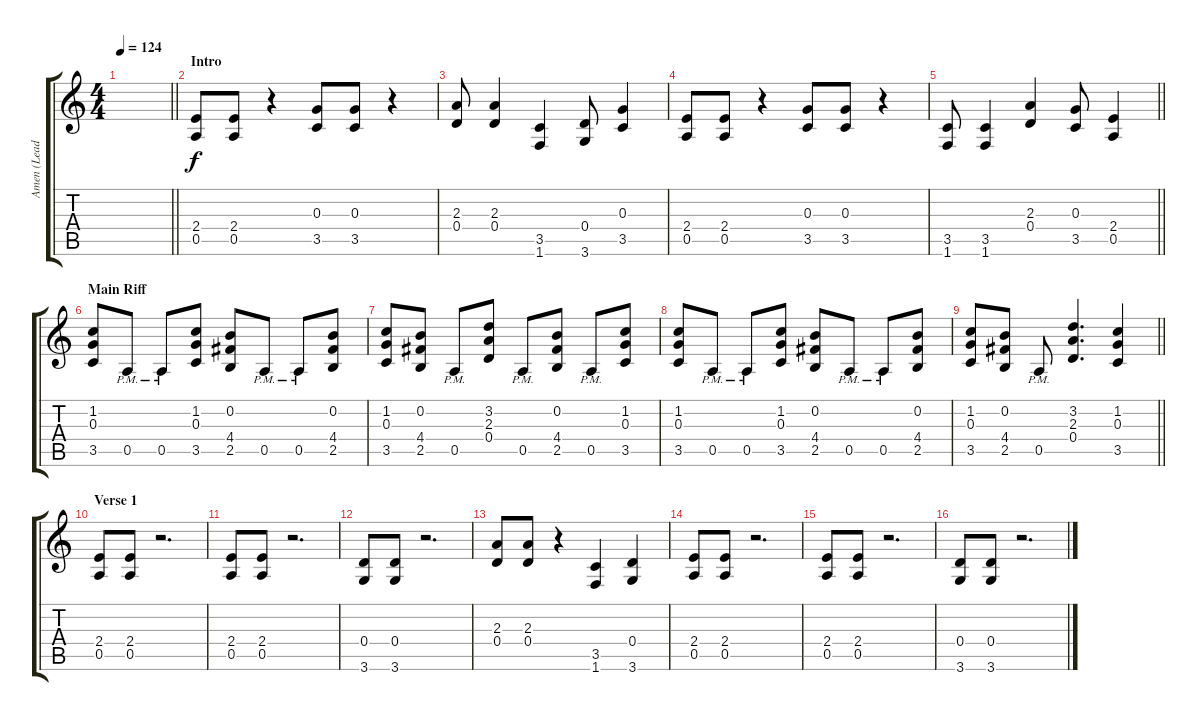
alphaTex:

\track ("Amen (Lead)" "Amen (Lead") {instrument distortionguitar}
\staff {score tabs}
\tuning (E4 B3 G3 D3 A2 E2) {hide}
\ts (4 4)
\tempo 124
\clef g2
\barLineRight lightlight
\ks c
|
\section ("" "Intro")
(2.4 0.5).8 (2.4 0.5).8 r.4 (0.3 3.5).8 (0.3 3.5).8 r.4 |
(2.3 0.4).8 (2.3 0.4).4 (3.5 1.6).4 (0.4 3.6).8 (0.3 3.5).4 |
(2.4 0.5).8 (2.4 0.5).8 r.4 (0.3 3.5).8 (0.3 3.5).8 r.4 |
\barLineRight lightlight
(3.5 1.6).8 (3.5 1.6).4 (2.3 0.4).4 (0.3 3.5).8 (2.4 0.5).4 |
\section ("" "Main Riff")
(1.2 0.3 3.5).8 0.5{pm}.8 0.5{pm}.8 (1.2 0.3 3.5).8 (0.2 4.4 2.5).8 0.5{pm}.8 0.5{pm}.8 (0.2 4.4 2.5).8 |
(1.2 0.3 3.5).8 (0.2 4.4 2.5).8 0.5{pm}.8 (3.2 2.3 0.4).8 0.5{pm}.8 (0.2 4.4 2.5).8 0.5{pm}.8 (1.2 0.3 3.5).8 |
(1.2 0.3 3.5).8 0.5{pm}.8 0.5{pm}.8 (1.2 0.3 3.5).8 (0.2 4.4 2.5).8 0.5{pm}.8 0.5{pm}.8 (0.2 4.4 2.5).8 |
\barLineRight lightlight
(1.2 0.3 3.5).8 (0.2 4.4 2.5).8 0.5{pm}.8 (3.2 2.3 0.4).4{d} (1.2 0.3 3.5).4 |
\section ("" "Verse 1")
(2.4 0.5).8 (2.4 0.5).8 r.2{d} |
(2.4 0.5).8 (2.4 0.5).8 r.2{d} |
(0.4 3.6).8 (0.4 3.6).8 r.2{d} |
(2.3 0.4).8 (2.3 0.4).8 r.4 (3.5 1.6).4 (0.4 3.6).4 |
(2.4 0.5).8 (2.4 0.5).8 r.2{d} |
(2.4 0.5).8 (2.4 0.5).8 r.2{d} |
(0.4 3.6).8 (0.4 3.6).8 r.2{d}
